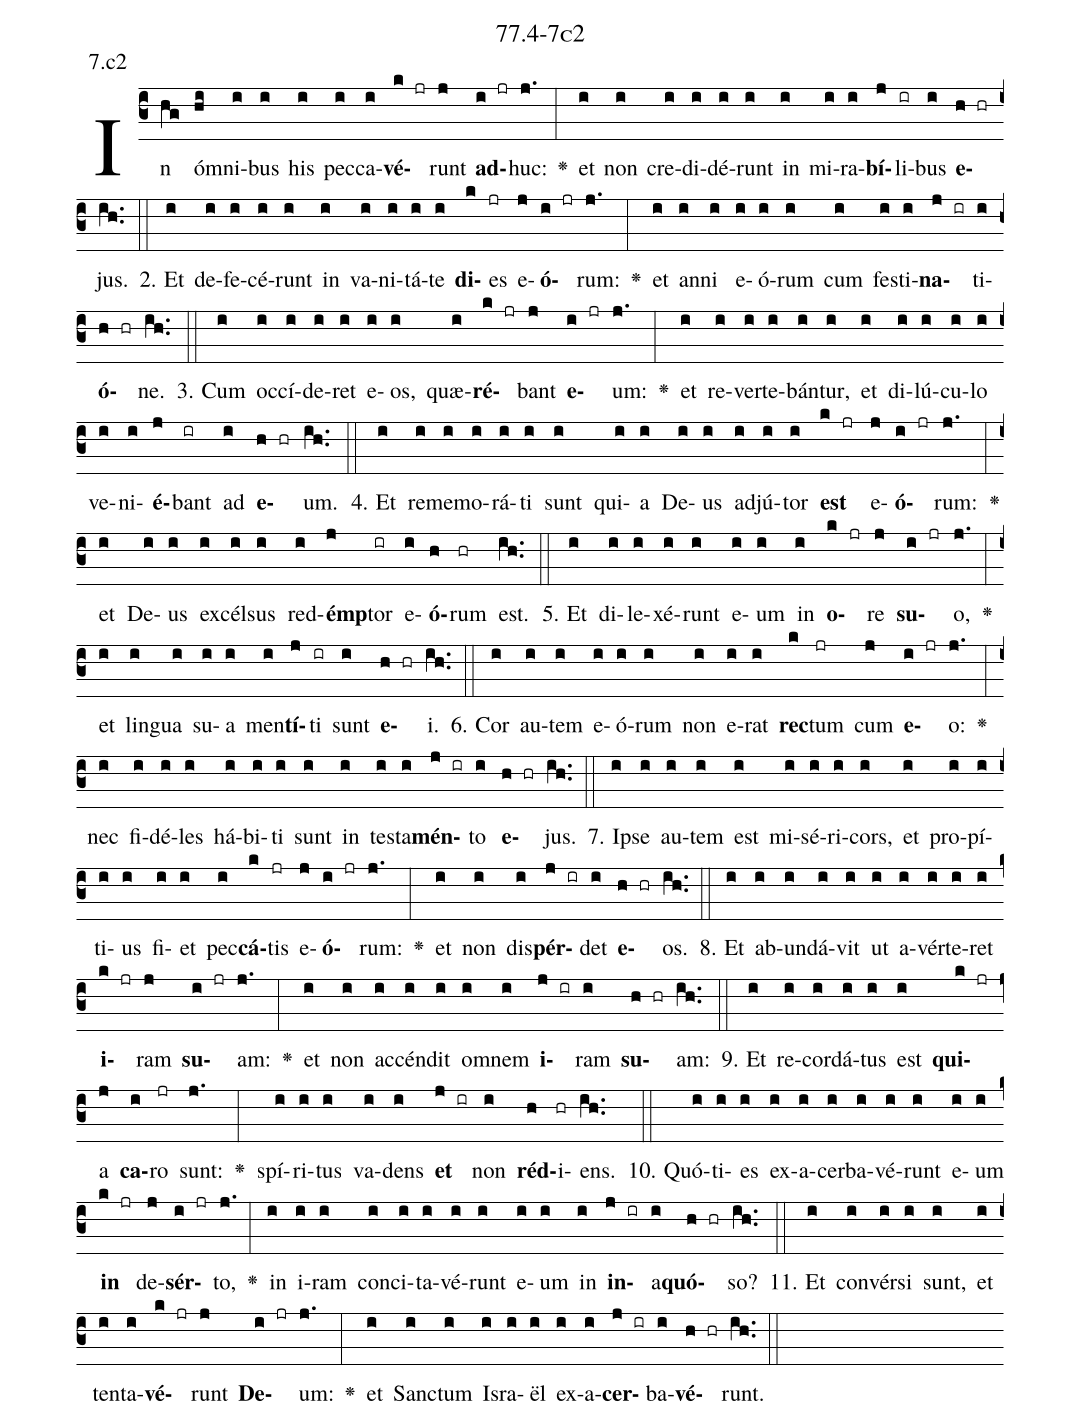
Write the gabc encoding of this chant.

name: 77.4-7c2;
annotation: 7.c2;
%%
(c3)In(hg) óm(hi)ni(i)bus(i) his(i) pec(i)ca(i)<b>vé</b>(k jr)runt(j) <b>ad</b>(i jr)huc:(j.) <v>\greheightstar</v>(:) et(i) non(i) cre(i)di(i)dé(i)runt(i) in(i) mi(i)ra(i)<b>bí</b>(j)li(ir)bus(i) <b>e</b>(h hr)jus.(ih..) (::)
2. Et(i) de(i)fe(i)cé(i)runt(i) in(i) va(i)ni(i)tá(i)te(i) <b>di</b>(k)es(jr) e(j)<b>ó</b>(i jr)rum:(j.) <v>\greheightstar</v>(:) et(i) an(i)ni(i) e(i)ó(i)rum(i) cum(i) fes(i)ti(i)<b>na</b>(j ir)ti(i)<b>ó</b>(h hr)ne.(ih..) (::)
3. Cum(i) oc(i)cí(i)de(i)ret(i) e(i)os,(i) quæ(i)<b>ré</b>(k jr)bant(j) <b>e</b>(i jr)um:(j.) <v>\greheightstar</v>(:) et(i) re(i)ver(i)te(i)bán(i)tur,(i) et(i) di(i)lú(i)cu(i)lo(i) ve(i)ni(i)<b>é</b>(j)bant(ir) ad(i) <b>e</b>(h hr)um.(ih..) (::)
4. Et(i) re(i)me(i)mo(i)rá(i)ti(i) sunt(i) qui(i)a(i) De(i)us(i) ad(i)jú(i)tor(i) <b>est</b>(k jr) e(j)<b>ó</b>(i jr)rum:(j.) <v>\greheightstar</v>(:) et(i) De(i)us(i) ex(i)cél(i)sus(i) red(i)<b>émp</b>(j)tor(ir) e(i)<b>ó</b>(h)rum(hr) est.(ih..) (::)
5. Et(i) di(i)le(i)xé(i)runt(i) e(i)um(i) in(i) <b>o</b>(k jr)re(j) <b>su</b>(i jr)o,(j.) <v>\greheightstar</v>(:) et(i) lin(i)gua(i) su(i)a(i) men(i)<b>tí</b>(j)ti(ir) sunt(i) <b>e</b>(h hr)i.(ih..) (::)
6. Cor(i) au(i)tem(i) e(i)ó(i)rum(i) non(i) e(i)rat(i) <b>rec</b>(k)tum(jr) cum(j) <b>e</b>(i jr)o:(j.) <v>\greheightstar</v>(:) nec(i) fi(i)dé(i)les(i) há(i)bi(i)ti(i) sunt(i) in(i) tes(i)ta(i)<b>mén</b>(j ir)to(i) <b>e</b>(h hr)jus.(ih..) (::)
7. Ip(i)se(i) au(i)tem(i) est(i) mi(i)sé(i)ri(i)cors,(i) et(i) pro(i)pí(i)ti(i)us(i) fi(i)et(i) pec(i)<b>cá</b>(k)tis(jr) e(j)<b>ó</b>(i jr)rum:(j.) <v>\greheightstar</v>(:) et(i) non(i) dis(i)<b>pér</b>(j ir)det(i) <b>e</b>(h hr)os.(ih..) (::)
8. Et(i) ab(i)un(i)dá(i)vit(i) ut(i) a(i)vér(i)te(i)ret(i) <b>i</b>(k jr)ram(j) <b>su</b>(i jr)am:(j.) <v>\greheightstar</v>(:) et(i) non(i) ac(i)cén(i)dit(i) om(i)nem(i) <b>i</b>(j ir)ram(i) <b>su</b>(h hr)am:(ih..) (::)
9. Et(i) re(i)cor(i)dá(i)tus(i) est(i) <b>qui</b>(k jr)a(j) <b>ca</b>(i)ro(jr) sunt:(j.) <v>\greheightstar</v>(:) spí(i)ri(i)tus(i) va(i)dens(i) <b>et</b>(j ir) non(i) <b>réd</b>(h)i(hr)ens.(ih..) (::)
10. Quó(i)ti(i)es(i) ex(i)a(i)cer(i)ba(i)vé(i)runt(i) e(i)um(i) <b>in</b>(k jr) de(j)<b>sér</b>(i jr)to,(j.) <v>\greheightstar</v>(:) in(i) i(i)ram(i) con(i)ci(i)ta(i)vé(i)runt(i) e(i)um(i) in(i) <b>in</b>(j ir)a(i)<b>quó</b>(h hr)so?(ih..) (::)
11. Et(i) con(i)vér(i)si(i) sunt,(i) et(i) ten(i)ta(i)<b>vé</b>(k jr)runt(j) <b>De</b>(i jr)um:(j.) <v>\greheightstar</v>(:) et(i) Sanc(i)tum(i) Is(i)ra(i)ël(i) ex(i)a(i)<b>cer</b>(j ir)ba(i)<b>vé</b>(h hr)runt.(ih..) (::)
